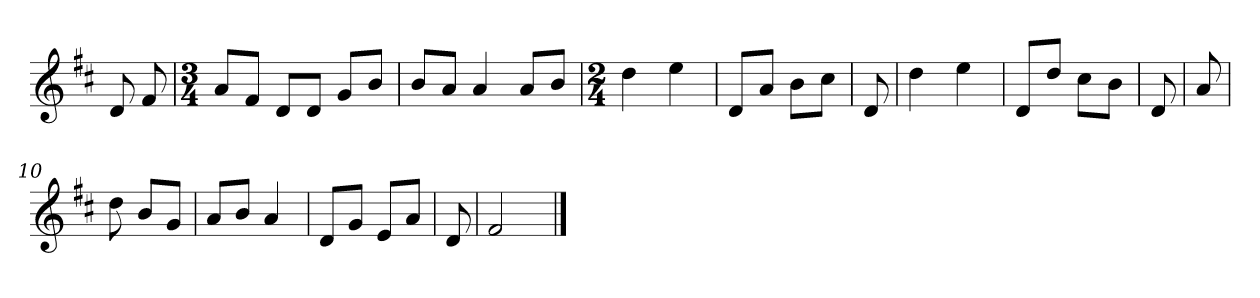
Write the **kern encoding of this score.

**kern
*part1
*staff1
*clefG2
*k[f#c#]
*D:
=
8d
8f#
=1
*M3/4
8a/L
8f#/J
8d/L
8d/J
8g/L
8b/J
=2
8b/L
8a/J
4a
8a/L
8b/J
=3
*M2/4
4dd
4ee
=4
8d/L
8a/J
8b\L
8cc#\J
=5y
8d
=6
4dd
4ee
=7y
8d/L
8dd/J
8cc#\L
8b\J
=8y
8d
=9
8a
=10
8dd
8b/L
8g/J
=11
8a/L
8b/J
4a
=12y
8d/L
8g/J
8e/L
8a/J
=13y
8d
=14
2f#
==
*-
